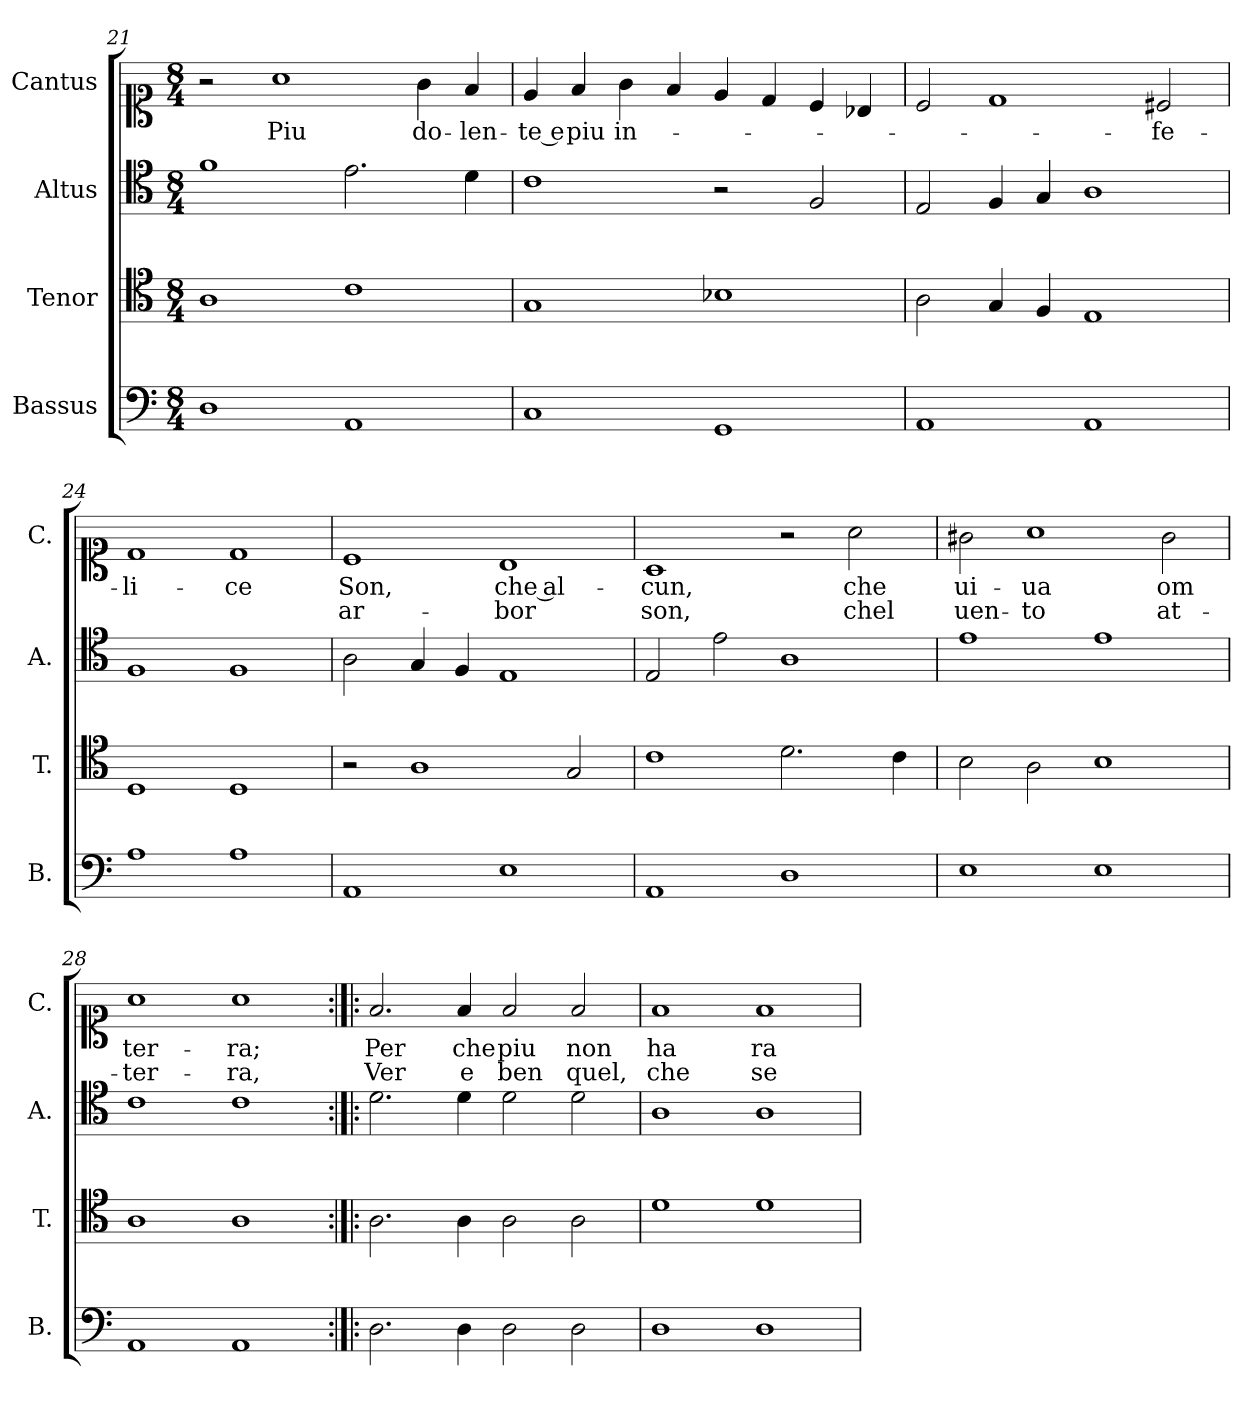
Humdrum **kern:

**kern	**kern	**kern	**kern	**text	**text
*part4	*part3	*part2	*part1	*part1	*part1
*staff4	*staff3	*staff2	*staff1	*staff1	*staff1
*I"Bassus	*I"Tenor	*I"Altus	*I"Cantus	*	*
*I'B.	*I'T.	*I'A.	*I'C.	*	*
*clefF4	*clefC4	*clefC4	*clefC1	*	*
*k[]	*k[]	*k[]	*k[]	*	*
*M8/4	*M8/4	*M8/4	*M8/4	*	*
=21	=21	=21	=21	=21	=21
1D	1A	1f	2r	.	.
!	!	!	!	!LO:LY:b	!
.	.	.	1a	Piu	.
1AA	1c	2.e\	.	.	.
!	!	!	!	!LO:LY:b	!
.	.	.	4g\	do-	.
!	!	!	!	!LO:LY:b	!
.	.	4d\	4f/	-len-	.
!!LO:PB:g=z
=22	=22	=22	=22	=22	=22
!	!	!	!	!LO:LY:b	!
1C	1G	1c	4e/	-te e	.
!	!	!	!	!LO:LY:b	!
.	.	.	4f/	piu	.
!	!	!	!	!LO:LY:b	!
.	.	.	4g\	in-	.
.	.	.	4f/	.	.
1GG	1B-X	2r	4e/	.	.
.	.	.	4d/	.	.
.	.	2F/	4c/	.	.
.	.	.	4B-X/	.	.
=23	=23	=23	=23	=23	=23
1AA	2A\	2E/	2c/	.	.
.	4G/	4F/	1d	.	.
.	4F/	4G/	.	.	.
1AA	1E	1A	.	.	.
!	!	!	!	!LO:LY:b	!
.	.	.	2c#X/	-fe-	.
=24	=24	=24	=24	=24	=24
!	!	!	!	!LO:LY:b	!
1A	1D	1F	1d	-li-	.
!	!	!	!	!LO:LY:b	!
1A	1D	1F	1d	-ce	.
=25	=25	=25	=25	=25	=25
!	!	!	!	!LO:LY:b	!LO:LY:b
1AA	2r	2A\	1c	Son,	ar-
.	1A	4G/	.	.	.
.	.	4F/	.	.	.
!	!	!	!	!LO:LY:b	!LO:LY:b
1E	.	1E	1B	che al-	-bor
.	2G/	.	.	.	.
=26	=26	=26	=26	=26	=26
!	!	!	!	!LO:LY:b	!LO:LY:b
1AA	1c	2E/	1A	-cun,	son,
.	.	2e\	.	.	.
1D	2.d\	1A	2r	.	.
!	!	!	!	!LO:LY:b	!LO:LY:b
.	.	.	2a\	che	chel
.	4c\	.	.	.	.
=27	=27	=27	=27	=27	=27
!	!	!	!	!LO:LY:b	!LO:LY:b
1E	2B\	1e	2g#X\	ui-	uen-
!	!	!	!	!LO:LY:b	!LO:LY:b
.	2A\	.	1a	-ua	-to
1E	1B	1e	.	.	.
!	!	!	!	!LO:LY:b	!LO:LY:b
.	.	.	2g#\	om	at-
!!LO:LB:g=z
=28	=28	=28	=28	=28	=28
!	!	!	!	!LO:LY:b	!LO:LY:b
1AA	1A	1c	1a	ter-	-ter-
!	!	!	!	!LO:LY:b	!LO:LY:b
1AA	1A	1c	1a	-ra;	-ra,
=29:|!|:	=29:|!|:	=29:|!|:	=29:|!|:	=29:|!|:	=29:|!|:
!	!	!	!	!LO:LY:b	!LO:LY:b
2.D\	2.A\	2.d\	2.f/	Per	Ver
!	!	!	!	!LO:LY:b	!LO:LY:b
4D\	4A\	4d\	4f/	che	e
!	!	!	!	!LO:LY:b	!LO:LY:b
2D\	2A\	2d\	2f/	piu	ben
!	!	!	!	!LO:LY:b	!LO:LY:b
2D\	2A\	2d\	2f/	non	quel,
=30	=30	=30	=30	=30	=30
!	!	!	!	!LO:LY:b	!LO:LY:b
1D	1d	1A	1f	ha	che
!	!	!	!	!LO:LY:b	!LO:LY:b
1D	1d	1A	1f	ra-	se
=	=	=	=	=	=
*-	*-	*-	*-	*-	*-
